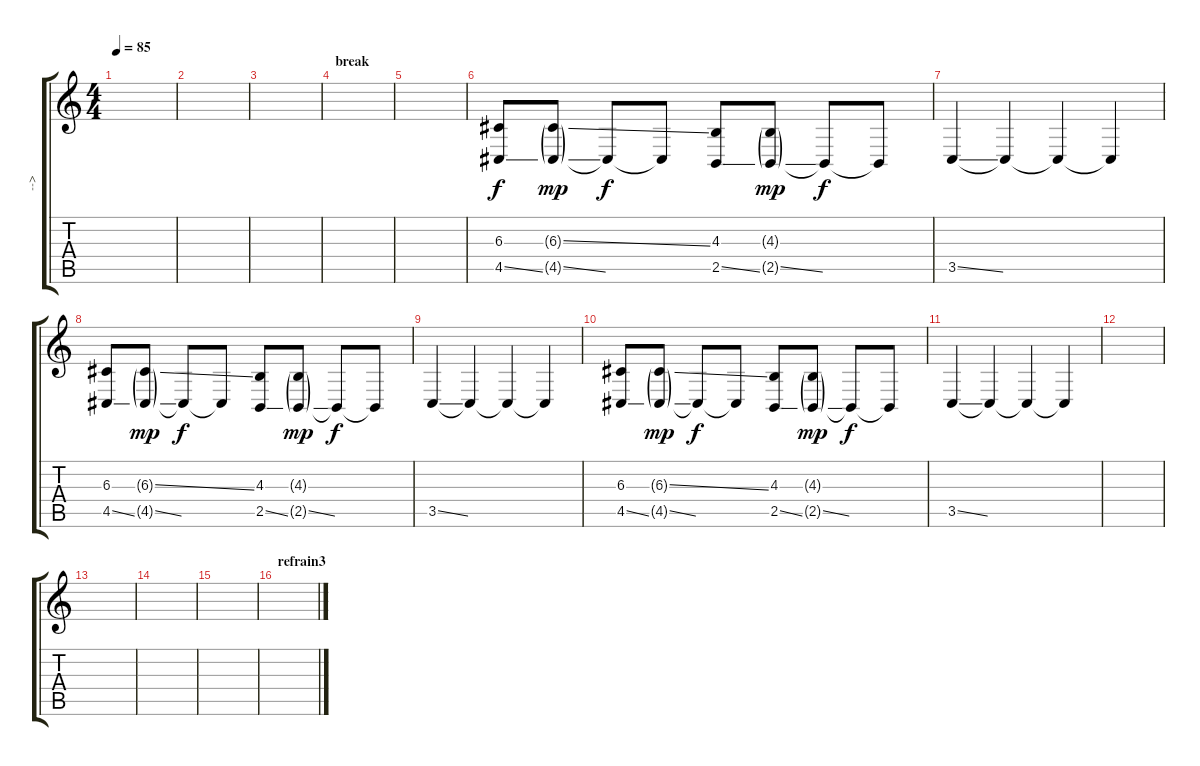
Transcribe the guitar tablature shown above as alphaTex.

\track ("-->" "-->") {instrument guitarfretnoise}
\staff {score tabs}
\tuning (E4 B3 G3 D3 A2 E2) {hide}
\ts (4 4)
\tempo 85
\clef g2
\ks c
|
|
|
\section ("" "break")
|
|
(6.3 4.5{ss}).8 (6.3{ss g} 4.5{ss g}).8{dy mp} 4.5{t}.8{dy f} 4.5{t}.8 (4.3 2.5{ss}).8 (4.3{g} 2.5{ss g}).8{dy mp} 2.5{t}.8{dy f} 2.5{t}.8 |
3.5{ss}.4 3.5{t}.4 3.5{t}.4 3.5{t}.4 |
(6.3 4.5{ss}).8 (6.3{ss g} 4.5{ss g}).8{dy mp} 4.5{t}.8{dy f} 4.5{t}.8 (4.3 2.5{ss}).8 (4.3{g} 2.5{ss g}).8{dy mp} 2.5{t}.8{dy f} 2.5{t}.8 |
3.5{ss}.4 3.5{t}.4 3.5{t}.4 3.5{t}.4 |
(6.3 4.5{ss}).8 (6.3{ss g} 4.5{ss g}).8{dy mp} 4.5{t}.8{dy f} 4.5{t}.8 (4.3 2.5{ss}).8 (4.3{g} 2.5{ss g}).8{dy mp} 2.5{t}.8{dy f} 2.5{t}.8 |
3.5{ss}.4 3.5{t}.4 3.5{t}.4 3.5{t}.4 |
|
|
|
|
\section ("" "refrain3")
